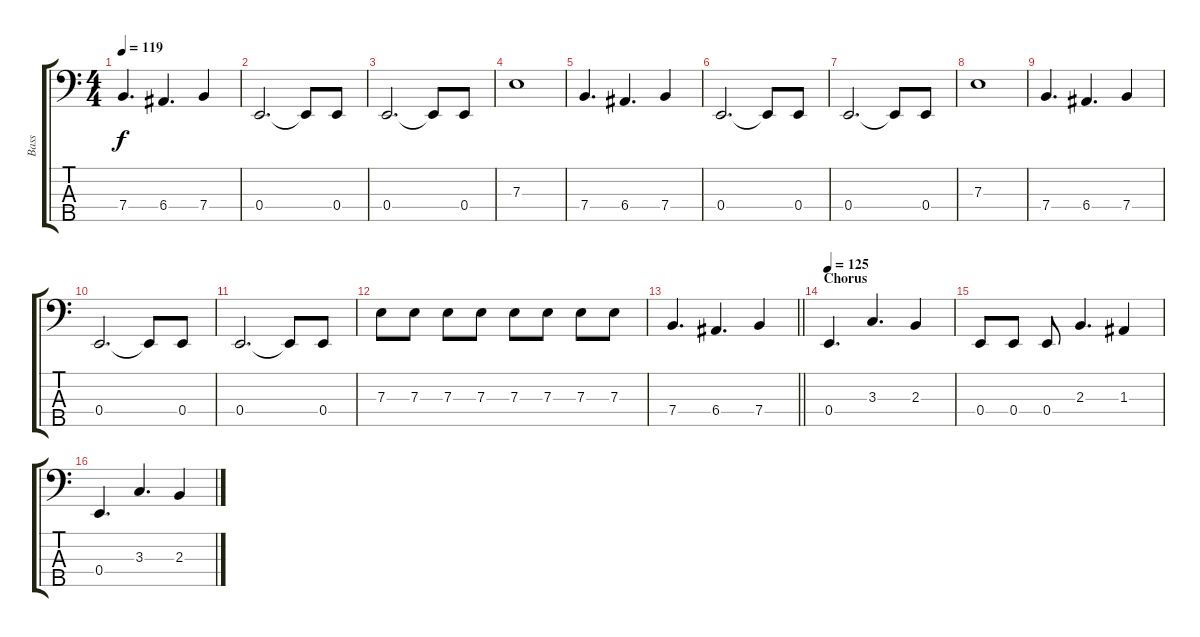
\track ("Bass" "Bass") {instrument electricbassfinger}
\staff {score tabs}
\tuning (G2 D2 A1 E1 B0) {hide}
\ts (4 4)
\tempo 119
\clef f4
\ks c
7.4.4{d dy f} 6.4.4{d} 7.4.4 |
0.4.2{d} 0.4{t}.8 0.4.8 |
0.4.2{d} 0.4{t}.8 0.4.8 |
7.3.1 |
7.4.4{d} 6.4.4{d} 7.4.4 |
0.4.2{d} 0.4{t}.8 0.4.8 |
0.4.2{d} 0.4{t}.8 0.4.8 |
7.3.1 |
7.4.4{d} 6.4.4{d} 7.4.4 |
0.4.2{d} 0.4{t}.8 0.4.8 |
0.4.2{d} 0.4{t}.8 0.4.8 |
7.3.8 7.3.8 7.3.8 7.3.8 7.3.8 7.3.8 7.3.8 7.3.8 |
\barLineRight lightlight
7.4.4{d} 6.4.4{d} 7.4.4 |
\section ("" "Chorus")
\tempo 125
0.4.4{d} 3.3.4{d} 2.3.4 |
0.4.8 0.4.8 0.4.8 2.3.4{d} 1.3.4 |
0.4.4{d} 3.3.4{d} 2.3.4
